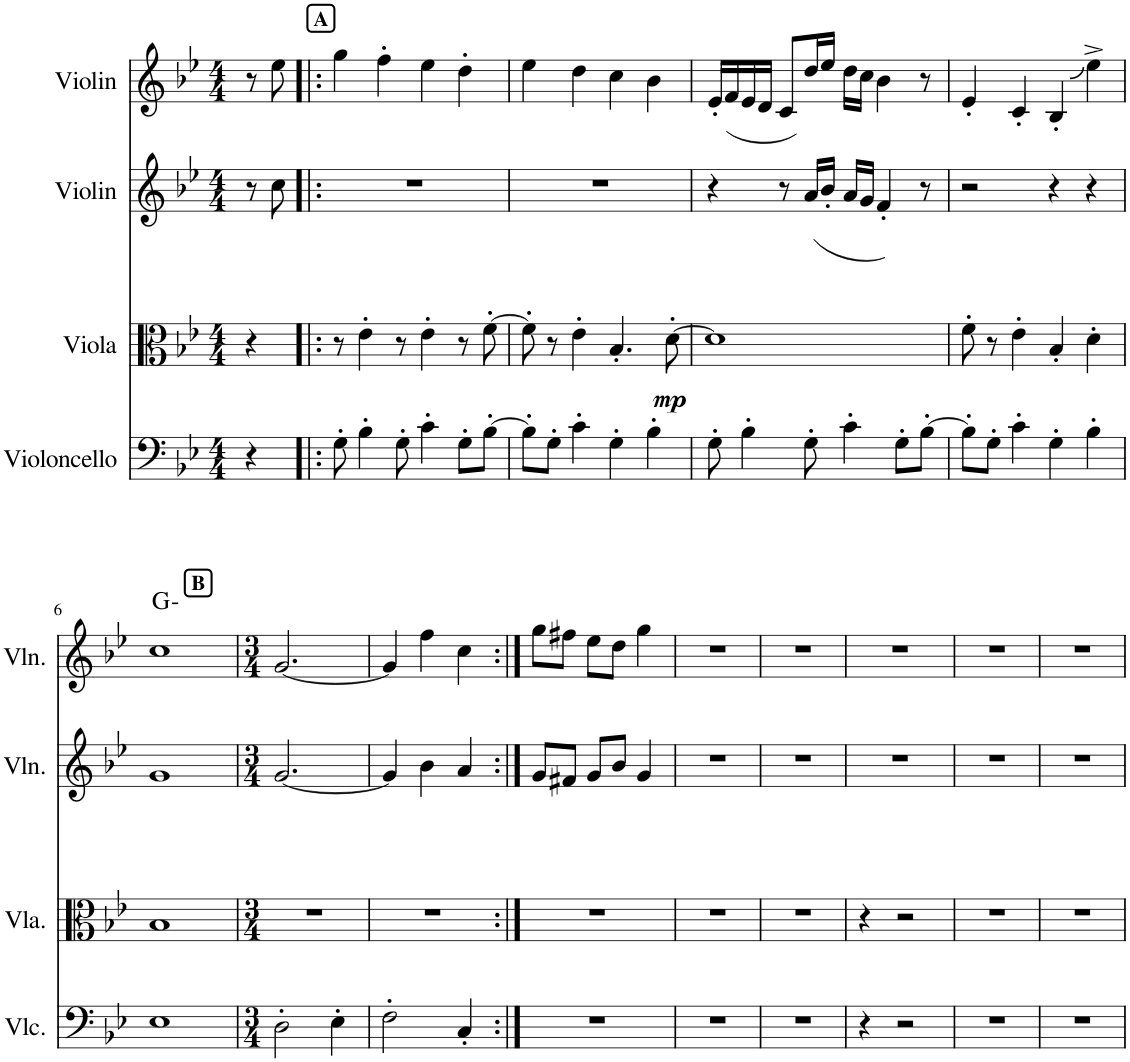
**kern	**kern	**dynam	**kern	**kern	**harte
*part4	*part3	*part3	*part2	*part1	*part1
*staff4	*staff3	*staff3	*staff2	*staff1	*
*I"Violoncello	*I"Viola	*	*I"Violin	*I"Violin	*
*I'Vlc.	*I'Vla.	*	*I'Vln.	*I'Vln.	*
*clefF4	*clefC3	*	*clefG2	*clefG2	*
*k[b-e-]	*k[b-e-]	*	*k[b-e-]	*k[b-e-]	*
*M4/4	*M4/4	*	*M4/4	*M4/4	*
!!LO:REH:place=s1:a:B:cj:t=A:qo=0.5
=1	=1	=1	=1	=1	=1
4r	4r	.	8r	8r	.
.	.	.	8cc\	8ee-\	.
=2!|:	=2!|:	=2!|:	=2!|:	=2!|:	=2!|:
8G'\	8r	.	1r	4gg\	.
4B-'\	4e-'\	.	.	.	.
.	.	.	.	4ff'\	.
8G'\	8r	.	.	.	.
4c'\	4e-'\	.	.	4ee-\	.
8G'\L	8r	.	.	4dd'\	.
[8B-'\J	[8f'\	.	.	.	.
=3	=3	=3	=3	=3	=3
8B-'\L]	8f'\]	.	1r	4ee-\	.
8G'\J	8r	.	.	.	.
4c'\	4e-'\	.	.	4dd\	.
4G'\	4.B-'/	.	.	4cc\	.
4B-'\	.	.	.	4b-\	.
!	!	!LO:DY:b	!	!	!
.	[8d'\	mp	.	.	.
=4	=4	=4	=4	=4	=4
8G'\	1d]	.	4r	(16e-'/LL	.
.	.	.	.	16f/	.
4B-'\	.	.	.	16e-/	.
.	.	.	.	16d/JJ	.
.	.	.	8r	8c/L)	.
8G'\	.	.	(16a/LL	16dd/L	.
.	.	.	16b-'/JJ	16ee-/JJ	.
4c'\	.	.	16a/LL	16dd\LL	.
.	.	.	16g/JJ	16cc\JJ	.
.	.	.	4f'/)	4b-\	.
8G'\L	.	.	.	.	.
[8B-'\J	.	.	8r	8r	.
=5	=5	=5	=5	=5	=5
8B-'\L]	8f'\	.	2r	4e-'/	.
8G'\J	8r	.	.	.	.
4c'\	4e-'\	.	.	4c'/	.
4G'\	4B-'/	.	4r	4B-'/	.
4B-'\	4d'\	.	4r	4ee-^\	.
!!LO:LB:g=z
=6	=6	=6	=6	=6	=6
1E-	1B-	.	1g	1cc	G:min
!!LO:REH:place=s1:a:B:cj:t=B
=7	=7	=7	=7	=7	=7
*M3/4	*M3/4	*	*M3/4	*M3/4	*
2D'\	2.r	.	[2.g/	[2.g/	.
4E-'\	.	.	.	.	.
=8	=8	=8	=8	=8	=8
2F'\	2.r	.	4g/]	4g/]	.
.	.	.	4b-\	4ff\	.
4C'/	.	.	4a/	4cc\	.
=9:|!	=9:|!	=9:|!	=9:|!	=9:|!	=9:|!
2.r	2.r	.	8g/L	8gg\L	.
.	.	.	8f#X/J	8ff#X\J	.
.	.	.	8g/L	8ee-\L	.
.	.	.	8b-/J	8dd\J	.
.	.	.	4g/	4gg\	.
=10	=10	=10	=10	=10	=10
2.r	2.r	.	2.r	2.r	.
=11	=11	=11	=11	=11	=11
2.r	2.r	.	2.r	2.r	.
=12	=12	=12	=12	=12	=12
4r	4r	.	2.r	2.r	.
2r	2r	.	.	.	.
=13	=13	=13	=13	=13	=13
2.r	2.r	.	2.r	2.r	.
=14	=14	=14	=14	=14	=14
2.r	2.r	.	2.r	2.r	.
=	=	=	=	=	=
*-	*-	*-	*-	*-	*-
